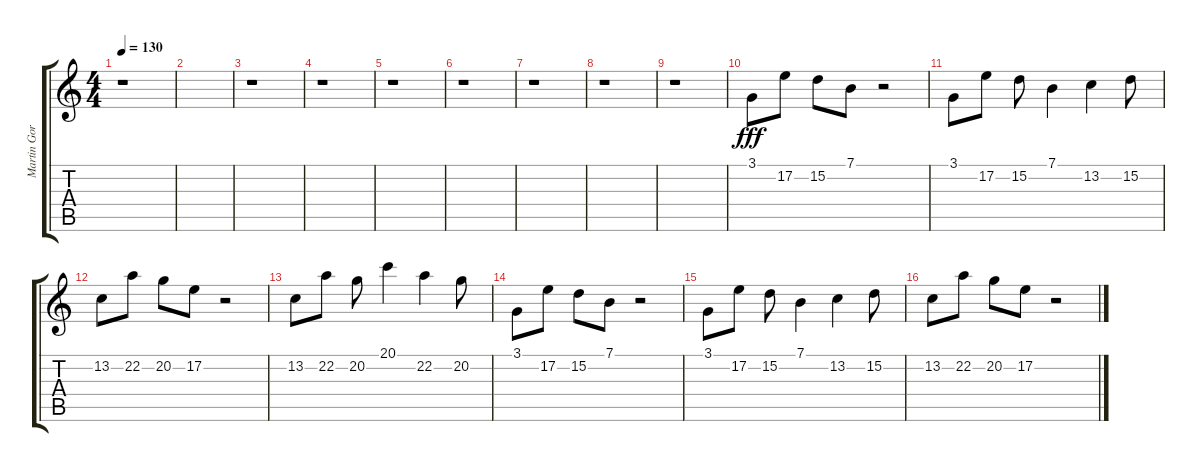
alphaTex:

\track ("Martin Gore" "Martin Gor") {instrument lead1square}
\staff {score tabs}
\tuning (E4 B3 G3 D3 A2 E2) {hide}
\ts (4 4)
\tempo 130
\clef g2
\ks c
r.1{dy fff} |
|
r.1 |
r.1 |
r.1 |
r.1 |
r.1 |
r.1 |
r.1 |
3.1.8{instrument lead1square} 17.2.8 15.2.8 7.1.8 r.2 |
3.1.8 17.2.8 15.2.8 7.1.4 13.2.4 15.2.8 |
13.2.8 22.2.8 20.2.8 17.2.8 r.2 |
13.2.8 22.2.8 20.2.8 20.1.4 22.2.4 20.2.8 |
3.1.8 17.2.8 15.2.8 7.1.8 r.2 |
3.1.8 17.2.8 15.2.8 7.1.4 13.2.4 15.2.8 |
13.2.8 22.2.8 20.2.8 17.2.8 r.2
